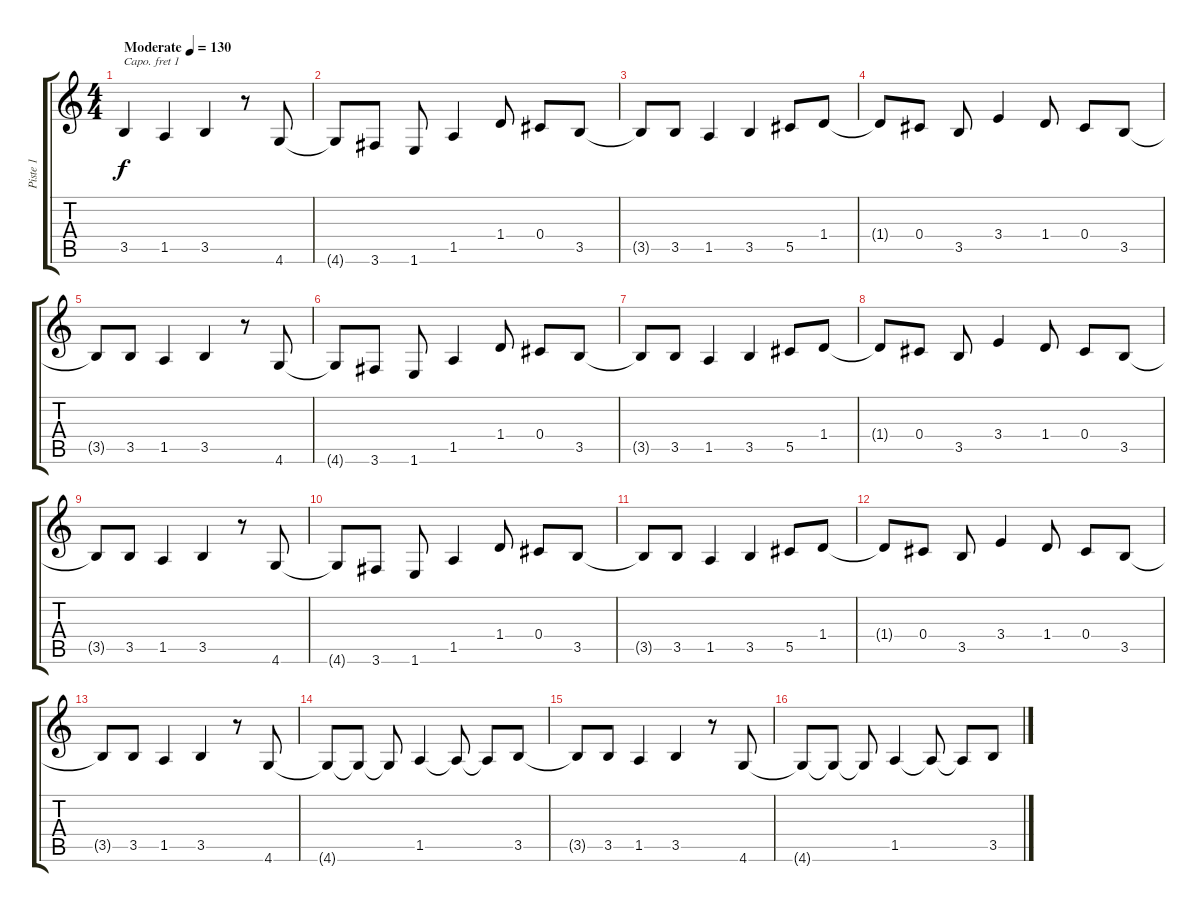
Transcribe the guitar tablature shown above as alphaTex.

\track ("Piste 1" "Piste 1") {instrument acousticguitarsteel}
\staff {score tabs}
\capo 1
\tuning (D4 A3 F3 C3 G2 D2) {hide}
\ts (4 4)
\tempo (130 "Moderate")
\clef g2
\ks c
3.5.4{dy f instrument acousticguitarsteel} 1.5.4 3.5.4 r.8 4.6.8 |
4.6{t}.8 3.6.8 1.6.8 1.5.4 1.4.8 0.4.8 3.5.8 |
3.5{t}.8 3.5.8 1.5.4 3.5.4 5.5.8 1.4.8 |
1.4{t}.8 0.4.8 3.5.8 3.4.4 1.4.8 0.4.8 3.5.8 |
3.5{t}.8 3.5.8 1.5.4 3.5.4 r.8 4.6.8 |
4.6{t}.8 3.6.8 1.6.8 1.5.4 1.4.8 0.4.8 3.5.8 |
3.5{t}.8 3.5.8 1.5.4 3.5.4 5.5.8 1.4.8 |
1.4{t}.8 0.4.8 3.5.8 3.4.4 1.4.8 0.4.8 3.5.8 |
3.5{t}.8 3.5.8 1.5.4 3.5.4 r.8 4.6.8 |
4.6{t}.8 3.6.8 1.6.8 1.5.4 1.4.8 0.4.8 3.5.8 |
3.5{t}.8 3.5.8 1.5.4 3.5.4 5.5.8 1.4.8 |
1.4{t}.8 0.4.8 3.5.8 3.4.4 1.4.8 0.4.8 3.5.8 |
3.5{t}.8 3.5.8 1.5.4 3.5.4 r.8 4.6.8 |
4.6{t}.8 4.6{t}.8 4.6{t}.8 1.5.4 1.5{t}.8 1.5{t}.8 3.5.8 |
3.5{t}.8 3.5.8 1.5.4 3.5.4 r.8 4.6.8 |
4.6{t}.8 4.6{t}.8 4.6{t}.8 1.5.4 1.5{t}.8 1.5{t}.8 3.5.8
